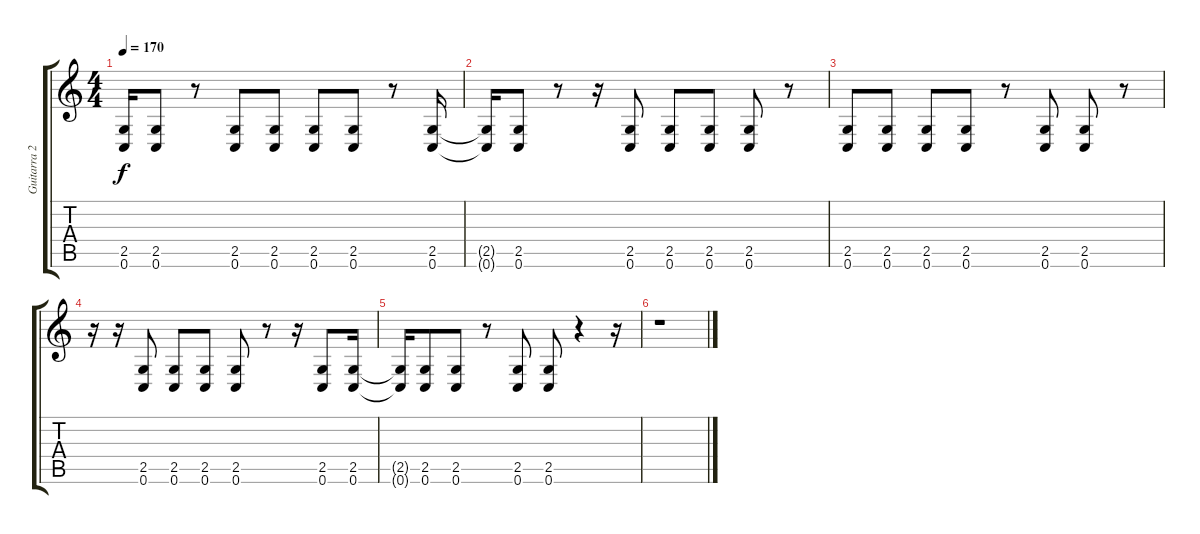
\track ("Guitarra 2" "Guitarra 2") {instrument distortionguitar}
\staff {score tabs}
\tuning (C4 G3 Eb3 Bb2 F2 C2) {hide}
\ts (4 4)
\tempo 170
\clef g2
\ks c
(2.5{t} 0.6{t}).16{dy f} (2.5 0.6).8 r.8 (2.5 0.6).8 (2.5 0.6).8 (2.5 0.6).8 (2.5 0.6).8 r.8 (2.5 0.6).16 |
(2.5{t} 0.6{t}).16 (2.5 0.6).8 r.8 r.16 (2.5 0.6).8 (2.5 0.6).8 (2.5 0.6).8 (2.5 0.6).8 r.8 |
(2.5 0.6).8 (2.5 0.6).8 (2.5 0.6).8 (2.5 0.6).8 r.8 (2.5 0.6).8 (2.5 0.6).8 r.8 |
r.16 r.16 (2.5 0.6).8 (2.5 0.6).8 (2.5 0.6).8 (2.5 0.6).8 r.8 r.16 (2.5 0.6).8 (2.5 0.6).16 |
(2.5{t} 0.6{t}).16 (2.5 0.6).8 (2.5 0.6).8 r.8 (2.5 0.6).8 (2.5 0.6).8 r.4 r.16 |
r.1
